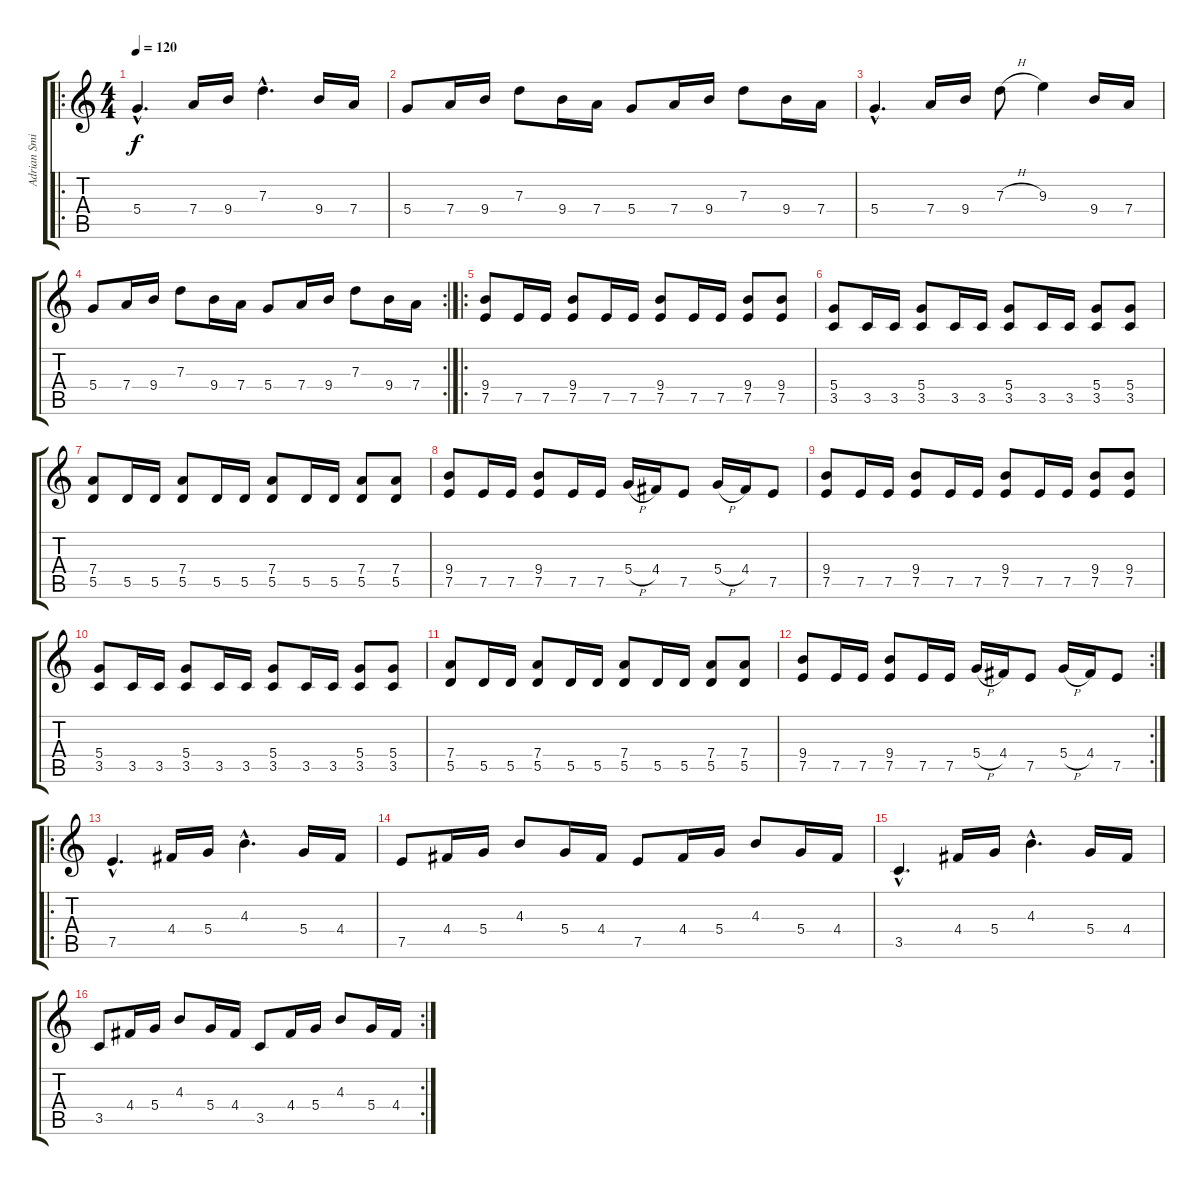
\track ("Adrian Smith" "Adrian Smi") {instrument distortionguitar}
\staff {score tabs}
\tuning (E4 B3 G3 D3 A2 E2) {hide}
\ro
\ts (4 4)
\tempo 120
\clef g2
\ks c
5.4{hac}.4{d dy f} 7.4.16 9.4.16 7.3{hac}.4{d} 9.4.16 7.4.16 |
5.4.8 7.4.16 9.4.16 7.3.8 9.4.16 7.4.16 5.4.8 7.4.16 9.4.16 7.3.8 9.4.16 7.4.16 |
5.4{hac}.4{d} 7.4.16 9.4.16 7.3{h}.8 9.3.4 9.4.16 7.4.16 |
\rc 2
5.4.8 7.4.16 9.4.16 7.3.8 9.4.16 7.4.16 5.4.8 7.4.16 9.4.16 7.3.8 9.4.16 7.4.16 |
\ro
(9.4 7.5).8 7.5.16 7.5.16 (9.4 7.5).8 7.5.16 7.5.16 (9.4 7.5).8 7.5.16 7.5.16 (9.4 7.5).8 (9.4 7.5).8 |
(5.4 3.5).8 3.5.16 3.5.16 (5.4 3.5).8 3.5.16 3.5.16 (5.4 3.5).8 3.5.16 3.5.16 (5.4 3.5).8 (5.4 3.5).8 |
(7.4 5.5).8 5.5.16 5.5.16 (7.4 5.5).8 5.5.16 5.5.16 (7.4 5.5).8 5.5.16 5.5.16 (7.4 5.5).8 (7.4 5.5).8 |
(9.4 7.5).8 7.5.16 7.5.16 (9.4 7.5).8 7.5.16 7.5.16 5.4{h}.16 4.4.16 7.5.8 5.4{h}.16 4.4.16 7.5.8 |
(9.4 7.5).8 7.5.16 7.5.16 (9.4 7.5).8 7.5.16 7.5.16 (9.4 7.5).8 7.5.16 7.5.16 (9.4 7.5).8 (9.4 7.5).8 |
(5.4 3.5).8 3.5.16 3.5.16 (5.4 3.5).8 3.5.16 3.5.16 (5.4 3.5).8 3.5.16 3.5.16 (5.4 3.5).8 (5.4 3.5).8 |
(7.4 5.5).8 5.5.16 5.5.16 (7.4 5.5).8 5.5.16 5.5.16 (7.4 5.5).8 5.5.16 5.5.16 (7.4 5.5).8 (7.4 5.5).8 |
\rc 2
(9.4 7.5).8 7.5.16 7.5.16 (9.4 7.5).8 7.5.16 7.5.16 5.4{h}.16 4.4.16 7.5.8 5.4{h}.16 4.4.16 7.5.8 |
\ro
7.5{hac}.4{d} 4.4.16 5.4.16 4.3{hac}.4{d} 5.4.16 4.4.16 |
7.5.8 4.4.16 5.4.16 4.3.8 5.4.16 4.4.16 7.5.8 4.4.16 5.4.16 4.3.8 5.4.16 4.4.16 |
3.5{hac}.4{d} 4.4.16 5.4.16 4.3{hac}.4{d} 5.4.16 4.4.16 |
\rc 2
3.5.8 4.4.16 5.4.16 4.3.8 5.4.16 4.4.16 3.5.8 4.4.16 5.4.16 4.3.8 5.4.16 4.4.16
